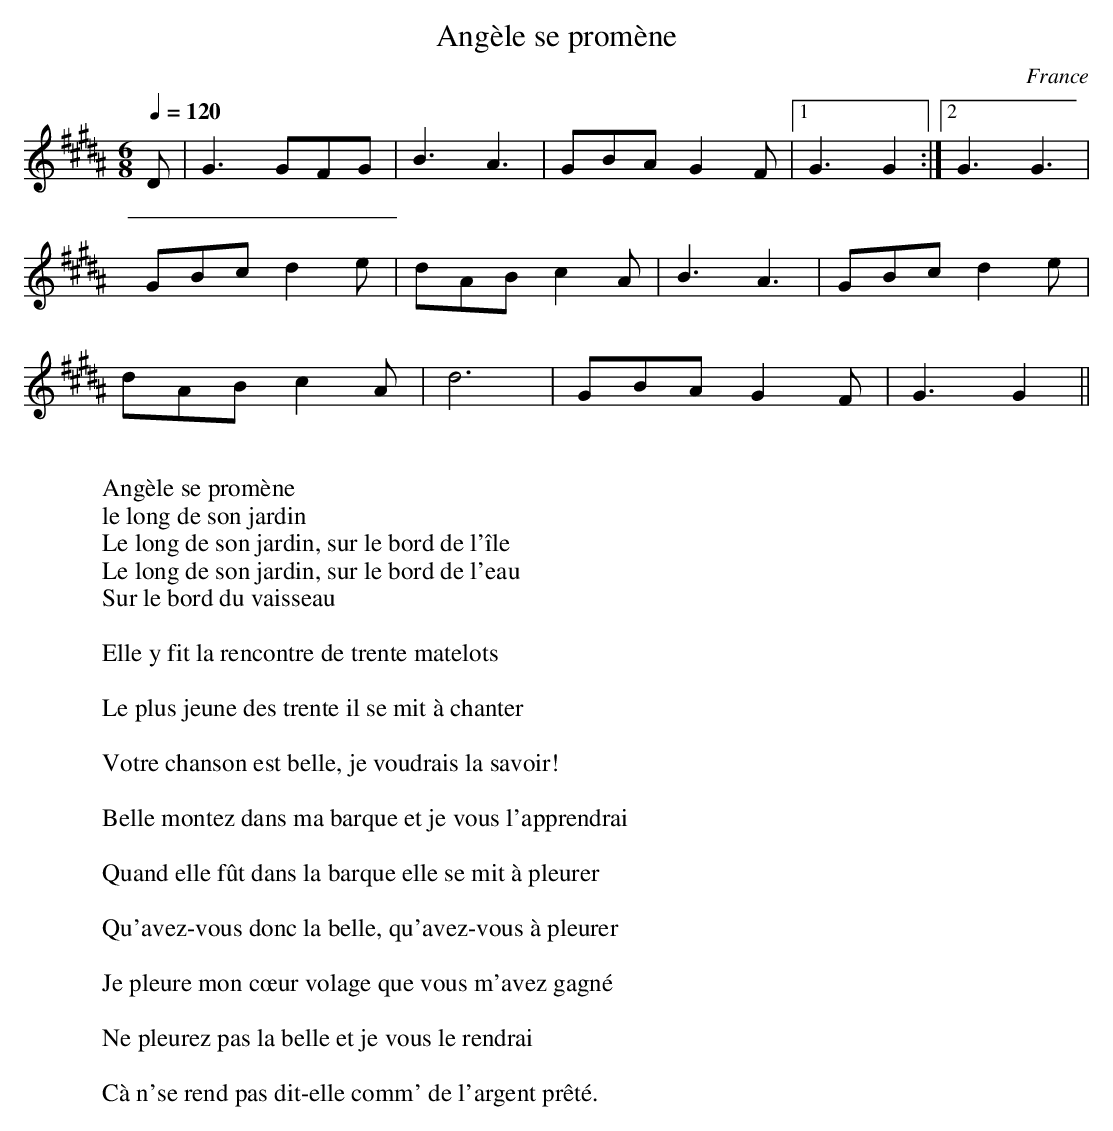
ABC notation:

X:1
T:Angèle se promène
O:France
M:6/8
Q:1/4=120
K:B
D|G3GFG|B3A3|GBAG2F|1G3G2:|2G3G3|
GBcd2e|dABc2A|B3A3|GBcd2e|
dABc2A|d6|GBAG2F|G3G2||
W:
W:Angèle se promène
W:le long de son jardin
W:Le long de son jardin, sur le bord de l'île
W:Le long de son jardin, sur le bord de l'eau
W:Sur le bord du vaisseau
W:
W:Elle y fit la rencontre de trente matelots
W:
W:Le plus jeune des trente il se mit à chanter
W:
W:Votre chanson est belle, je voudrais la savoir!
W:
W:Belle montez dans ma barque et je vous l'apprendrai
W:
W:Quand elle fût dans la barque elle se mit à pleurer
W:
W:Qu'avez-vous donc la belle, qu'avez-vous à pleurer
W:
W:Je pleure mon cœur volage que vous m'avez gagné
W:
W:Ne pleurez pas la belle et je vous le rendrai
W:
W:Cà n'se rend pas dit-elle comm' de l'argent prêté.
